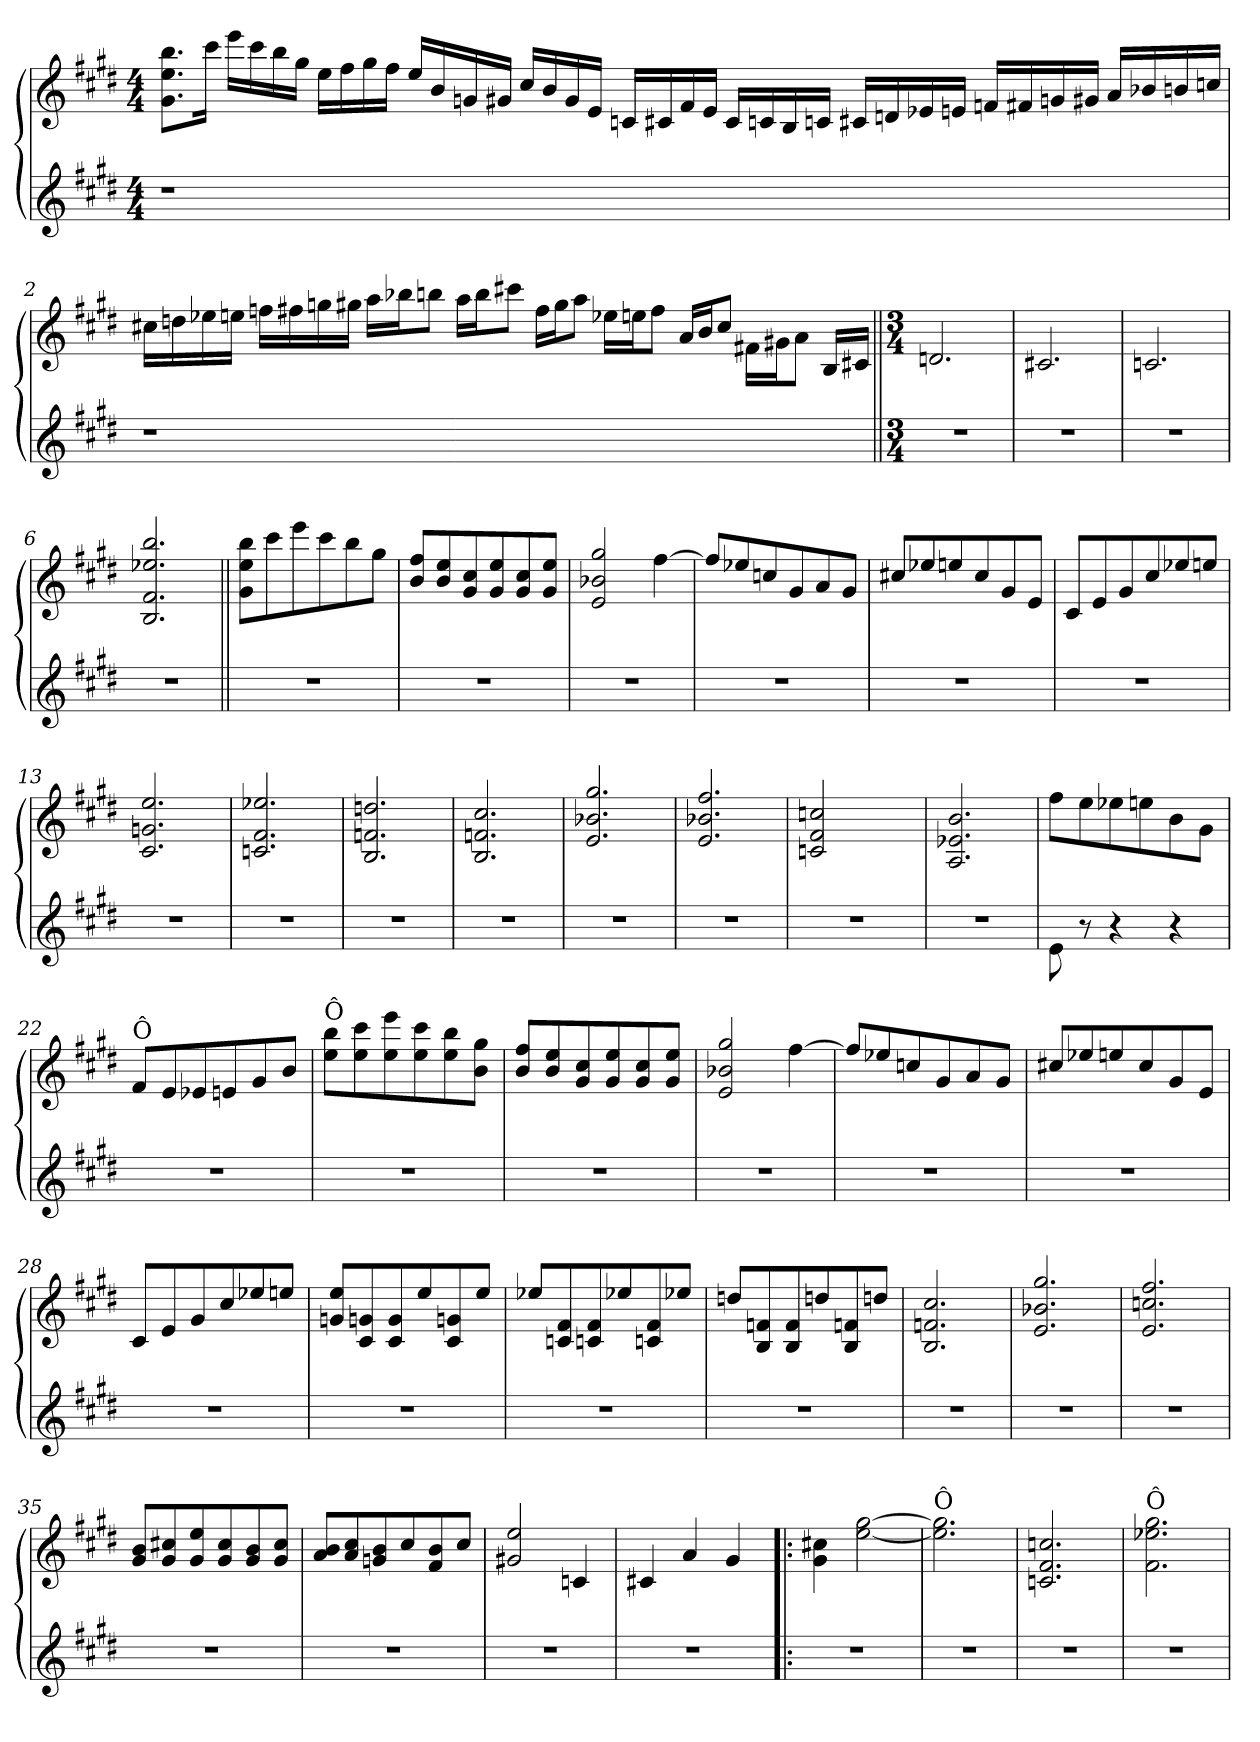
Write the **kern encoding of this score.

**kern	**kern
*part2	*part1
*staff2	*staff1
*clefG2	*clefG2
*ITrd-7c-12	*
*k[f#c#g#d#]	*k[f#c#g#d#]
*E:	*E:
*M4/4	*M4/4
=1	=1
1r	8.g#\ 8.ee\ 8.bb\L
.	16ccc#\Jk
.	16eee\LL
.	16ccc#\
.	16bb\
.	16gg#\JJ
.	16ee\LL
.	16ff#\
.	16gg#\
.	16ff#\JJ
.	16ee/LL
.	16b/
.	16gn/
.	16g#X/JJ
1.ryy	16cc#/LL
.	16b/
.	16g#/
.	16e/JJ
.	16cn/LL
.	16c#X/
.	16f#/
.	16e/JJ
.	16c#/LL
.	16cn/
.	16B/
.	16cn/JJ
.	16c#X/LL
.	16dn/
.	16e-X/
.	16en/JJ
.	16fn/LL
.	16f#X/
.	16gn/
.	16g#X/JJ
.	16a/LL
.	16b-X/
.	16bn/
.	16ccn/JJ
!!LO:LB:g=z
=2	=2
1r	16cc#X\LL
.	16ddn\
.	16ee-X\
.	16een\JJ
.	16ffn\LL
.	16ff#X\
.	16ggn\
.	16gg#X\JJ
.	16aa\LL
.	16bb-X\J
.	8bbn\J
.	16aa\LL
.	16bb\J
.	8ccc#X\J
1ryy	16ff#\LL
.	16gg#\J
.	8aa\J
.	16ee-X\LL
.	16een\J
.	8ff#\J
.	16a/LL
.	16b/J
.	8cc#/J
.	16f#X\LL
.	16g#X\J
.	8a\J
8ryy	16B/LL
.	16c#X/JJ
!!LO:LB:g=z
=3||	=3||
*M3/4	*M3/4
2.r	2.dn/
=4	=4
2.r	2.c#X/
=5	=5
2.r	2.cn/
=6	=6
2.r	2.B/ 2.f#/ 2.ee-X/ 2.bb/
=7||	=7||
2.r	8g#\ 8ee\ 8bb\L
.	8ccc#\
.	8eee\
.	8ccc#\
.	8bb\
.	8gg#\J
!!LO:LB:g=z
=8	=8
2.r	8b/ 8ff#/L
.	8b/ 8ee/
.	8g#/ 8cc#/
.	8g#/ 8ee/
.	8g#/ 8cc#/
.	8g#/ 8ee/J
=9	=9
2.r	2e/ 2b-X/ 2gg#/
.	[>4ff#\
=10	=10
2.r	8ff#/L]
.	8ee-X/
.	8ccn/
.	8g#/
.	8a/
.	8g#/J
=11	=11
2.r	8cc#X/L
.	8ee-X/
.	8een/
.	8cc#/
.	8g#/
.	8e/J
=12	=12
2.r	8c#/L
.	8e/
.	8g#/
.	8cc#/
.	8ee-X/
.	8een/J
!!LO:LB:g=z
=13	=13
2.r	2.c#/ 2.gn/ 2.ee/
=14	=14
2.r	2.cn/ 2.f#/ 2.ee-X/
=15	=15
2.r	2.B/ 2.fn/ 2.ddn/
=16	=16
2.r	2.B/ 2.fn/ 2.cc#/
=17	=17
2.r	2.e/ 2.b-X/ 2.gg#/
!!LO:LB:g=z
=18	=18
2.r	2.e/ 2.b-X/ 2.ff#/
=19	=19
2.r	2cn/ 2f#/ 2ccn/
.	4ryy
=20	=20
2.r	2.A/ 2.e-X/ 2.b/
=21	=21
8ee\	8ff#\L
8r	8ee\
4r	8ee-X\
.	8een\
4r	8b\
.	8g#\J
=22	=22
!	!LO:TX:a:t=Ô
2.r	8f#/L
.	8e/
.	8e-X/
.	8en/
.	8g#/
.	8b/J
!!LO:LB:g=z
=23	=23
!	!LO:TX:a:t=Ô
2.r	8ee\ 8bb\L
.	8ee\ 8ccc#\
.	8ee\ 8eee\
.	8ee\ 8ccc#\
.	8ee\ 8bb\
.	8b\ 8gg#\J
=24	=24
2.r	8b/ 8ff#/L
.	8b/ 8ee/
.	8g#/ 8cc#/
.	8g#/ 8ee/
.	8g#/ 8cc#/
.	8g#/ 8ee/J
=25	=25
2.r	2e/ 2b-X/ 2gg#/
.	[>4ff#\
=26	=26
2.r	8ff#/L]
.	8ee-X/
.	8ccn/
.	8g#/
.	8a/
.	8g#/J
=27	=27
2.r	8cc#X/L
.	8ee-X/
.	8een/
.	8cc#/
.	8g#/
.	8e/J
!!LO:LB:g=z
=28	=28
2.r	8c#/L
.	8e/
.	8g#/
.	8cc#/
.	8ee-X/
.	8een/J
=29	=29
2.r	8gn/ 8ee/L
.	8c#/ 8gn/
.	8c#/ 8g/
.	8ee/
.	8c#/ 8gn/
.	8ee/J
=30	=30
2.r	8ee-X/L
.	8cn/ 8f#/
.	8cn/ 8f#/
.	8ee-X/
.	8cn/ 8f#/
.	8ee-X/J
=31	=31
2.r	8ddn/L
.	8B/ 8fn/
.	8B/ 8f/
.	8ddn/
.	8B/ 8fn/
.	8ddn/J
=32	=32
2.r	2.B/ 2.fn/ 2.cc#/
!!LO:LB:g=z
=33	=33
2.r	2.e/ 2.b-X/ 2.gg#/
=34	=34
2.r	2.e/ 2.ccn/ 2.ff#/
=35	=35
2.r	8g#/ 8b/L
.	8g#/ 8cc#X/
.	8g#/ 8ee/
.	8g#/ 8cc#/
.	8g#/ 8b/
.	8g#/ 8cc#/J
=36	=36
2.r	8a/ 8b/L
.	8a/ 8cc#/
.	8gn/ 8b/
.	8cc#/
.	8f#/ 8b/
.	8cc#/J
=37	=37
2.r	2g#X/ 2ee/
.	4cn/
!!LO:PB:g=z
=38	=38
2.r	4c#X/
.	4a/
.	4g#/
=39!|:	=39!|:
2.r	4g#\ 4cc#X\
.	[>2ee\ [>2gg#\
=40	=40
!	!LO:TX:a:t=Ô
2.r	2.ee\] 2.gg#\]
=41	=41
2.r	2.cn/ 2.f#/ 2.ccn/
=42	=42
!	!LO:TX:a:t=Ô
2.r	2.f#\ 2.ee-X\ 2.gg#\
=	=
*-	*-
